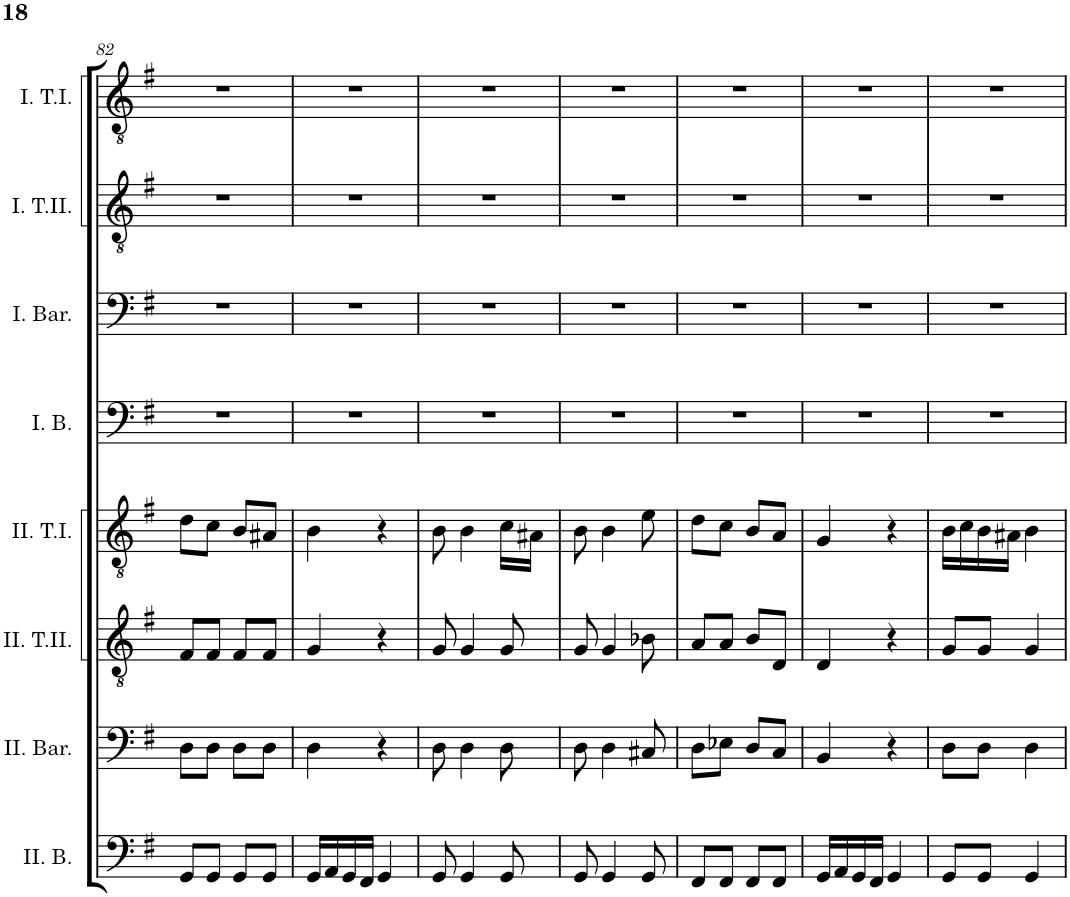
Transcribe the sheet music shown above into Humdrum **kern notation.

**kern	**kern	**kern	**kern	**kern	**kern	**kern	**kern
*part8	*part7	*part6	*part5	*part4	*part3	*part2	*part1
*staff8	*staff7	*staff6	*staff5	*staff4	*staff3	*staff2	*staff1
*I"II. Bas	*I"II. Baryton	*I"II. Tenor II.	*I"II. Tenor I.	*I"I. Bas	*I"I. Baryton	*I"I. Tenor II.	*I"I. Tenor I.
*I'II. B.	*I'II. Bar.	*I'II. T.II.	*I'II. T.I.	*I'I. B.	*I'I. Bar.	*I'I. T.II.	*I'I. T.I.
!!LO:PB:g=z
*clefF4	*clefF4	*clefGv2	*clefGv2	*clefF4	*clefF4	*clefGv2	*clefGv2
*k[f#]	*k[f#]	*k[f#]	*k[f#]	*k[f#]	*k[f#]	*k[f#]	*k[f#]
*M2/4	*M2/4	*M2/4	*M2/4	*M2/4	*M2/4	*M2/4	*M2/4
=82	=82	=82	=82	=82	=82	=82	=82
8GG/L	8D\L	8F#/L	8d\L	2r	2r	2r	2r
8GG/J	8D\J	8F#/J	8c\J	.	.	.	.
8GG/L	8D\L	8F#/L	8B/L	.	.	.	.
8GG/J	8D\J	8F#/J	8A#X/J	.	.	.	.
=83	=83	=83	=83	=83	=83	=83	=83
16GG/LL	4D\	4G/	4B\	2r	2r	2r	2r
16AA/	.	.	.	.	.	.	.
16GG/	.	.	.	.	.	.	.
16FF#/JJ	.	.	.	.	.	.	.
4GG/	4r	4r	4r	.	.	.	.
=84	=84	=84	=84	=84	=84	=84	=84
8GG/	8D\	8G/	8B\	2r	2r	2r	2r
4GG/	4D\	4G/	4B\	.	.	.	.
8GG/	8D\	8G/	16c\LL	.	.	.	.
.	.	.	16A#X\JJ	.	.	.	.
=85	=85	=85	=85	=85	=85	=85	=85
8GG/	8D\	8G/	8B\	2r	2r	2r	2r
4GG/	4D\	4G/	4B\	.	.	.	.
8GG/	8C#X/	8B-X\	8e\	.	.	.	.
=86	=86	=86	=86	=86	=86	=86	=86
8FF#/L	8D\L	8A/L	8d\L	2r	2r	2r	2r
8FF#/J	8E-X\J	8A/J	8c\J	.	.	.	.
8FF#/L	8D/L	8B/L	8B/L	.	.	.	.
8FF#/J	8C/J	8D/J	8A/J	.	.	.	.
=87	=87	=87	=87	=87	=87	=87	=87
16GG/LL	4BB/	4D/	4G/	2r	2r	2r	2r
16AA/	.	.	.	.	.	.	.
16GG/	.	.	.	.	.	.	.
16FF#/JJ	.	.	.	.	.	.	.
4GG/	4r	4r	4r	.	.	.	.
=88	=88	=88	=88	=88	=88	=88	=88
8GG/L	8D\L	8G/L	16B\LL	2r	2r	2r	2r
.	.	.	16c\	.	.	.	.
8GG/J	8D\J	8G/J	16B\	.	.	.	.
.	.	.	16A#X\JJ	.	.	.	.
4GG/	4D\	4G/	4B\	.	.	.	.
=	=	=	=	=	=	=	=
*-	*-	*-	*-	*-	*-	*-	*-
